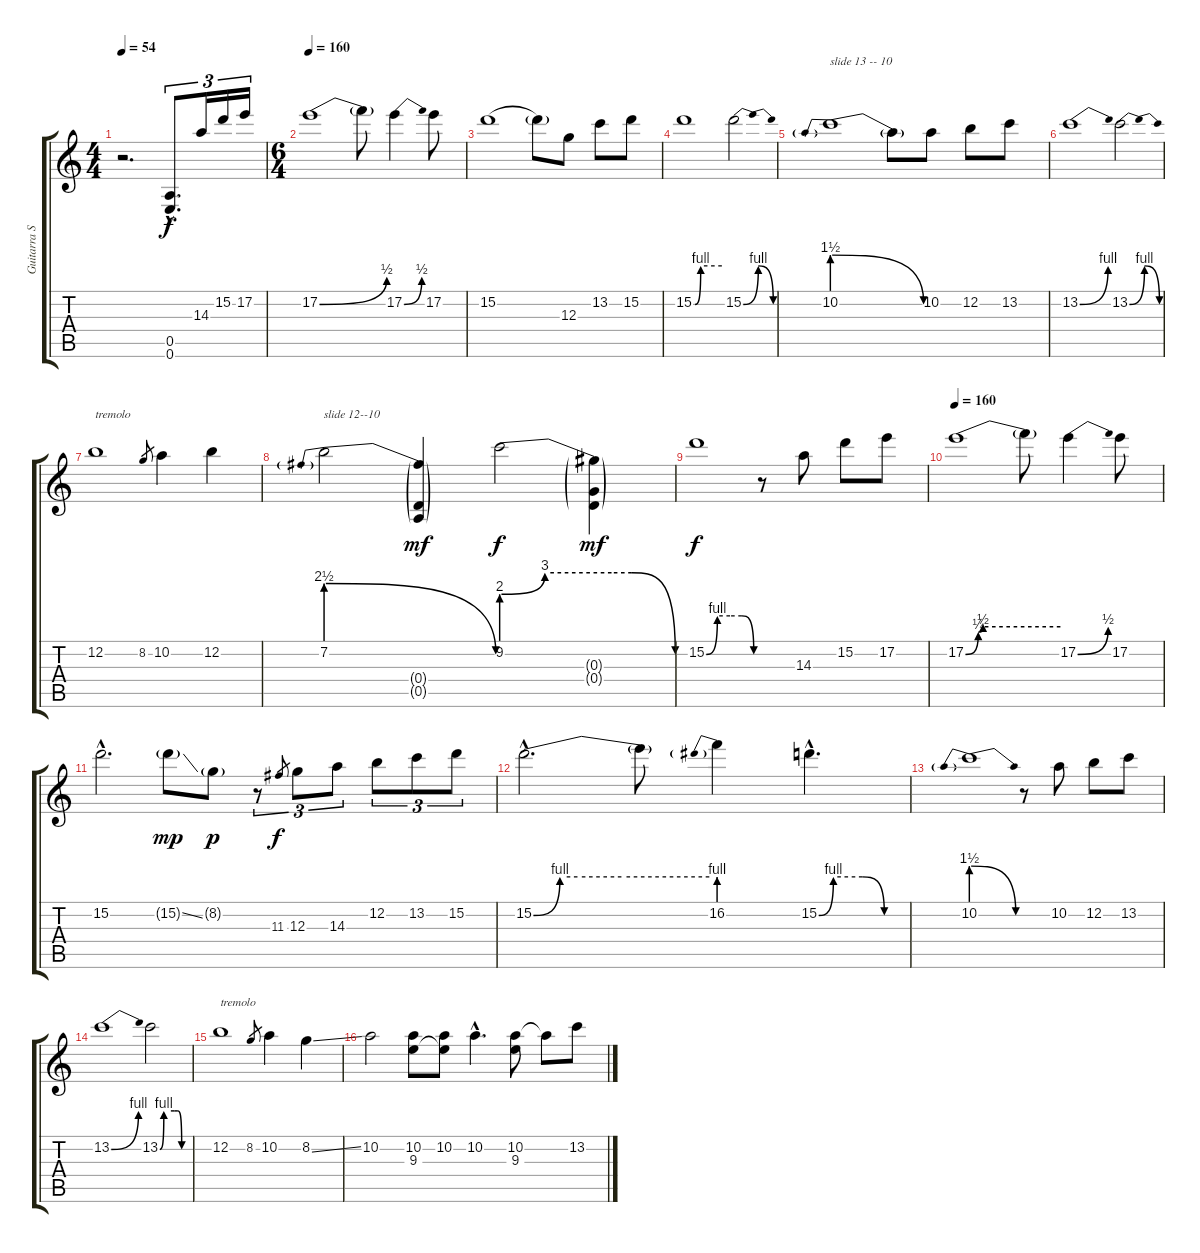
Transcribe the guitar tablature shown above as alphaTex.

\track ("Guitarra Solo" "Guitarra S") {instrument overdrivenguitar}
\staff {score tabs}
\tuning (E4 B3 G3 D3 A2 E2) {hide}
\ts (4 4)
\tempo 54
\clef g2
\ks c
r.2{d dy mp} (0.5{hac} 0.6{hac}).8{d tu (3 2) dy f} 14.3.16{tu (3 2)} 15.2.16{tu (3 2)} 17.2.16{tu (3 2)} |
\ts (6 4)
\tempo 160
17.2{be (bend 0 0 60 2)}.1 17.2{t}.8 17.2{be (bend 0 0 60 2)}.4 17.2.8 |
15.2{be (hold 0 0 60 0)}.1 15.2{t}.8 12.3.8 13.2.8 15.2.8 |
15.2{be (custom 0 0 3 0 15 4 60 4)}.1 15.2{be (bendrelease 0 0 14 4 44 4 60 0)}.2 |
10.2{be (prebendrelease 0 6 60 0)}.1{txt "slide 13 -- 10"} 10.2{t}.8 10.2.8 12.2.8 13.2.8 |
13.2{be (bend 0 0 60 4)}.1 13.2{be (bendrelease 0 0 6 4 38 4 60 0)}.2 |
12.2{be (hold 0 0 60 0)}.1{txt "tremolo"} 8.2.8{gr} 10.2.4 12.2.4 |
7.2{be (prebendrelease 0 10 60 0)}.2{txt "slide 12--10"} (7.2{t} 0.4{g} 0.5{g}).4{dy mf} 9.2{be (custom 0 8 15 12 38 12 45 12 60 0)}.2{dy f} (9.2{t} 0.3{g} 0.4{g}).4{dy mf} |
15.2{be (custom 0 0 14 4 30 4 45 4 60 0)}.1{dy f} r.8 14.3.8 15.2.8 17.2.8 |
\tempo 160
17.2{be (custom 0 0 8 1 11 2 60 2)}.1 17.2{t}.8 17.2{be (bend 0 0 60 2)}.4 17.2.8 |
15.2{hac}.2{d} 15.2{ss g}.8{dy mp} 8.2{g}.8{dy p} r.8{tu (3 2)} 11.3.8{gr dy f} 12.3.8{tu (3 2)} 14.3.8{tu (3 2)} 12.2.8{tu (3 2)} 13.2.8{tu (3 2)} 15.2.8{tu (3 2)} |
15.2{be (custom 0 0 9 4 15 4 30 4 60 4) hac}.2{d} 15.2{t}.8 16.2{be (prebend 0 4 60 4)}.4 15.2{be (custom 0 0 10 4 30 4 45 0 50 0 60 0) hac}.4{d} |
10.2{be (prebendrelease 0 6 60 0)}.1 r.8 10.2.8 12.2.8 13.2.8 |
13.2{be (bend 0 0 60 4)}.1 13.2{be (custom 0 0 8 4 30 4 37 4 45 0 60 0)}.2 |
12.2{be (hold 0 0 60 0)}.1{txt "tremolo"} 8.2.8{gr} 10.2.4 8.2{ss}.4 |
10.2.2 (10.2 9.3).8 (10.2 9.3{t}).8 10.2{hac}.4{d} (10.2 9.3).8 10.2{t}.8 13.2.8
